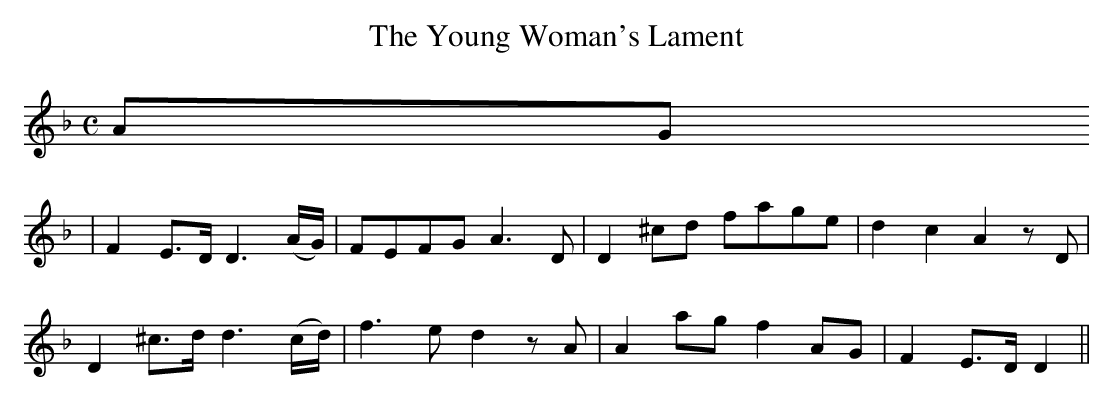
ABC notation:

X:1
T: The Young Woman's Lament
M: C
L: 1/8
K: Dm
AG
| F2 E>D D3 (A/2G/2) | FEFG A3 D | D2 ^cd fage | d2 c2 A2 z D |
D2 ^c>d d3 (c/2d/2) | f3 e d2 z A | A2 ag f2 AG | F2 E>D D2 ||
